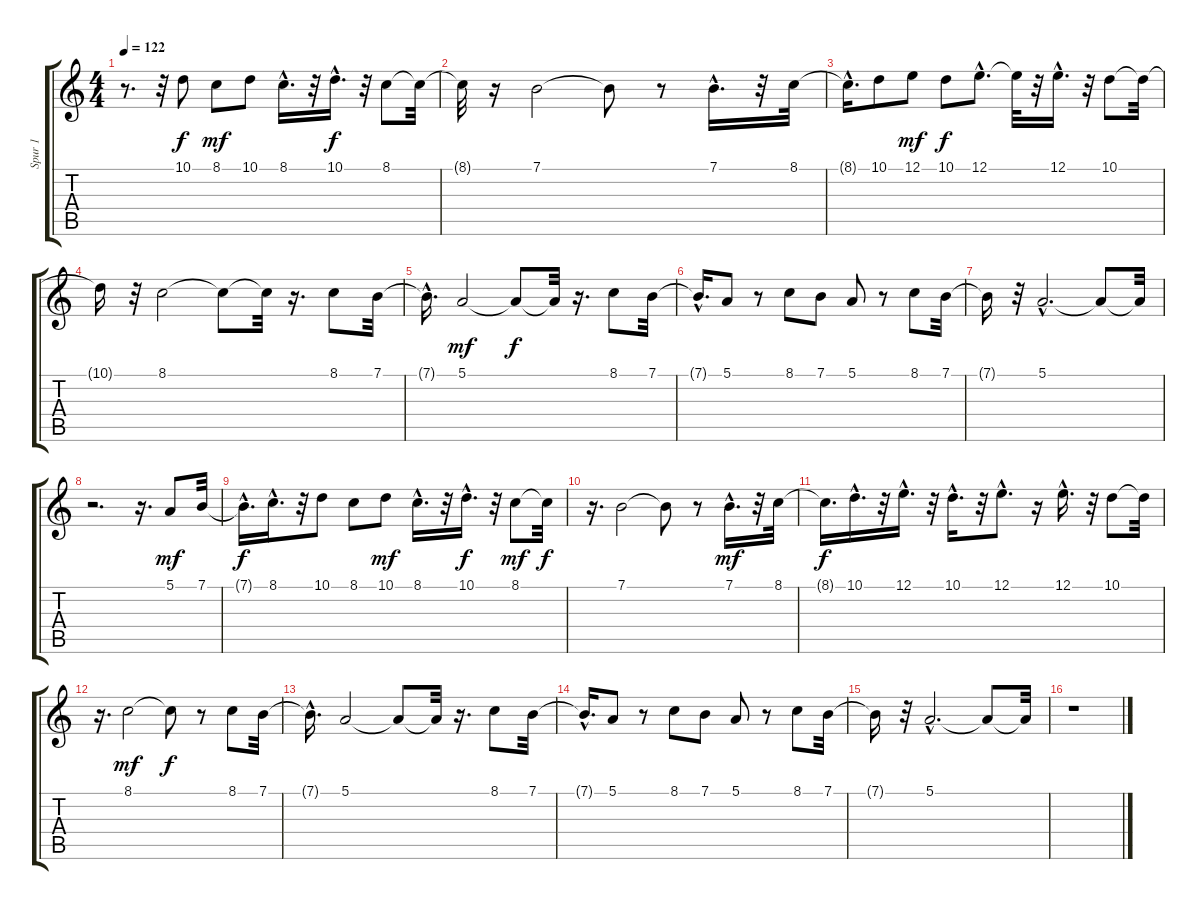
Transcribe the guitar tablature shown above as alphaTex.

\track ("Spur 1" "Spur 1") {instrument lead3calliope}
\staff {score tabs}
\tuning (E4 B3 G3 D3 A2 E2) {hide}
\ts (4 4)
\tempo 122
\clef g2
\ks c
r.8{d dy f instrument lead3calliope} r.32 10.1.8 8.1.8{dy mf} 10.1.8 8.1{hac}.16{d} r.32 10.1{hac}.16{d dy f} r.32 8.1.8 8.1{t}.32 |
8.1{t}.32 r.16 7.1.2 7.1{t}.8 r.8 7.1{hac}.16{d} r.32 8.1.32 |
8.1{hac t}.16{d} 10.1.8 12.1.8{dy mf} 10.1.8{dy f} 12.1{hac}.8{d} 12.1{t}.32 r.32 12.1{hac}.16{d} r.32 10.1.8 10.1{t}.32 |
10.1{t}.16 r.32 8.1.2 8.1{t}.8 8.1{t}.32 r.16{d} 8.1.8 7.1.32 |
7.1{hac t}.16{d} 5.1.2{dy mf} 5.1{t}.8{dy f} 5.1{t}.32 r.16{d} 8.1.8 7.1.32 |
7.1{hac t}.16{d} 5.1.8 r.8 8.1.8 7.1.8 5.1.8 r.8 8.1.8 7.1.32 |
7.1{t}.16 r.32 5.1{hac}.2{d} 5.1{t}.8 5.1{t}.32 |
r.2{d} r.16{d} 5.1.8{dy mf} 7.1.32 |
7.1{hac t}.16{d dy f} 8.1{hac}.16{d} r.32 10.1.8 8.1.8 10.1.8{dy mf} 8.1{hac}.16{d} r.32 10.1{hac}.16{d dy f} r.32 8.1.8{dy mf} 8.1{t}.32{dy f} |
r.16{d} 7.1.2 7.1{t}.8 r.8 7.1{hac}.16{d dy mf} r.32 8.1.32 |
8.1{t}.16{d dy f} 10.1{hac}.16{d} r.32 12.1{hac}.16{d} r.32 10.1{hac}.16{d} r.32 12.1{hac}.8{d} r.16 12.1{hac}.16{d} r.32 10.1.8 10.1{t}.32 |
r.16{d} 8.1.2{dy mf} 8.1{t}.8{dy f} r.8 8.1.8 7.1.32 |
7.1{hac t}.16{d} 5.1.2 5.1{t}.8 5.1{t}.32 r.16{d} 8.1.8 7.1.32 |
7.1{hac t}.16{d} 5.1.8 r.8 8.1.8 7.1.8 5.1.8 r.8 8.1.8 7.1.32 |
7.1{t}.16 r.32 5.1{hac}.2{d} 5.1{t}.8 5.1{t}.32 |
r.1
